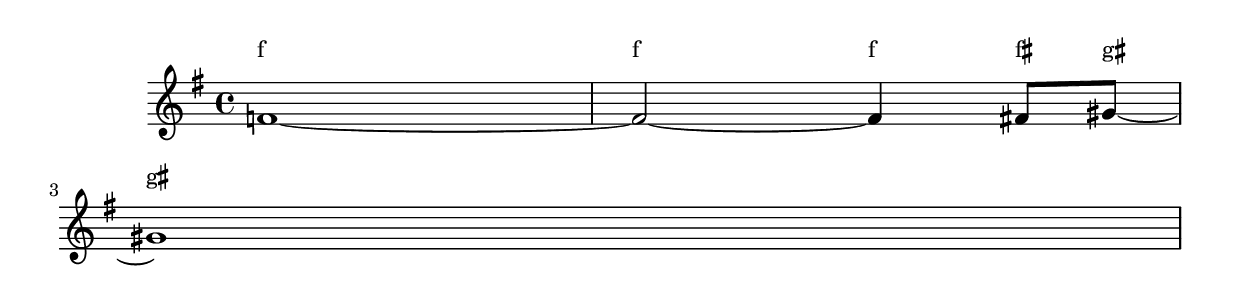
\version "2.6.0"

\header {
  texidoc = "The second and third notes should not get accidentals,
    because they are tied to a note.  However, an accidental is
    present if the line is broken at the tie, which happens for the G
    sharp."

}
\layout {
  raggedright = ##t
}

mus =  	\relative c' {
  f1~
  f2~f4 % ~ f8
  fis8  gis8 ~
  \break
  gis1
}

<<
  \new NoteNames \mus
  \new Voice { \key g \major \mus }
>>
